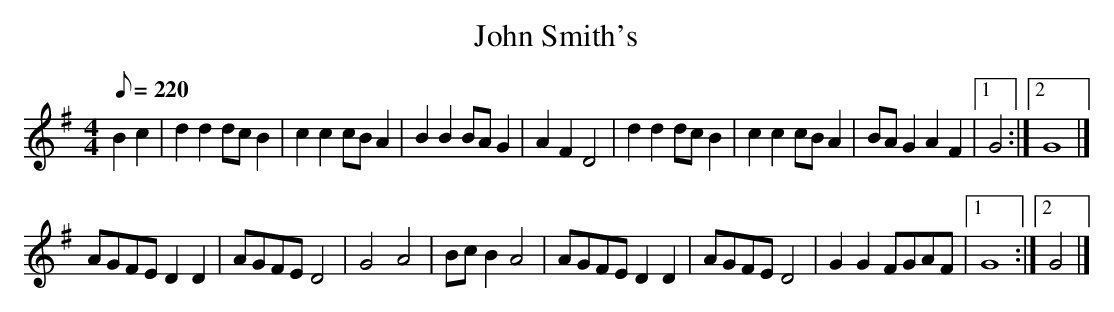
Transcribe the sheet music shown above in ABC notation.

X:1
T:John Smith's
M:4/4
L:1/8
Q:220
K:G
B2c2|d2d2dcB2|c2c2cBA2|B2B2BAG2|A2F2D4|\
d2d2dcB2|c2c2cBA2|BAG2A2F2|1G4:|2G8|]!
AGFED2D2|AGFED4|G4A4|BcB2A4|AGFED2D2|AGFED4|G2G2FGAF|1G8:|2G4|]!
